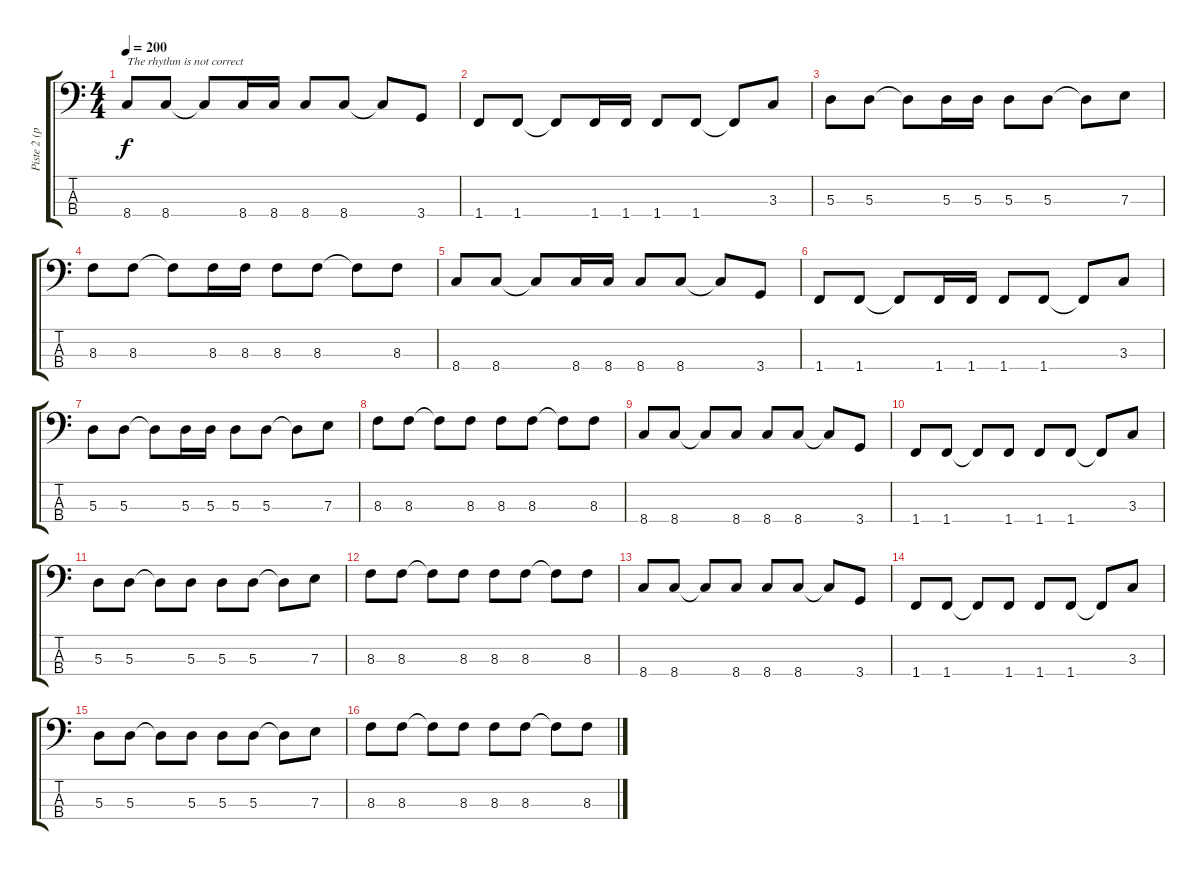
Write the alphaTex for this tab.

\track ("Piste 2 (pick)" "Piste 2 (p") {instrument slapbass2}
\staff {score tabs}
\tuning (G2 D2 A1 E1) {hide}
\ts (4 4)
\tempo 200
\clef f4
\ks c
8.4.8{txt "The rhythm is not correct " dy f instrument slapbass2} 8.4.8 8.4{t}.8 8.4.16 8.4.16 8.4.8 8.4.8 8.4{t}.8 3.4.8 |
1.4.8 1.4.8 1.4{t}.8 1.4.16 1.4.16 1.4.8 1.4.8 1.4{t}.8 3.3.8 |
5.3.8 5.3.8 5.3{t}.8 5.3.16 5.3.16 5.3.8 5.3.8 5.3{t}.8 7.3.8 |
8.3.8 8.3.8 8.3{t}.8 8.3.16 8.3.16 8.3.8 8.3.8 8.3{t}.8 8.3.8 |
8.4.8 8.4.8 8.4{t}.8 8.4.16 8.4.16 8.4.8 8.4.8 8.4{t}.8 3.4.8 |
1.4.8 1.4.8 1.4{t}.8 1.4.16 1.4.16 1.4.8 1.4.8 1.4{t}.8 3.3.8 |
5.3.8 5.3.8 5.3{t}.8 5.3.16 5.3.16 5.3.8 5.3.8 5.3{t}.8 7.3.8 |
8.3.8 8.3.8 8.3{t}.8 8.3.8 8.3.8 8.3.8 8.3{t}.8 8.3.8 |
8.4.8 8.4.8 8.4{t}.8 8.4.8 8.4.8 8.4.8 8.4{t}.8 3.4.8 |
1.4.8 1.4.8 1.4{t}.8 1.4.8 1.4.8 1.4.8 1.4{t}.8 3.3.8 |
5.3.8 5.3.8 5.3{t}.8 5.3.8 5.3.8 5.3.8 5.3{t}.8 7.3.8 |
8.3.8 8.3.8 8.3{t}.8 8.3.8 8.3.8 8.3.8 8.3{t}.8 8.3.8 |
8.4.8 8.4.8 8.4{t}.8 8.4.8 8.4.8 8.4.8 8.4{t}.8 3.4.8 |
1.4.8 1.4.8 1.4{t}.8 1.4.8 1.4.8 1.4.8 1.4{t}.8 3.3.8 |
5.3.8 5.3.8 5.3{t}.8 5.3.8 5.3.8 5.3.8 5.3{t}.8 7.3.8 |
8.3.8 8.3.8 8.3{t}.8 8.3.8 8.3.8 8.3.8 8.3{t}.8 8.3.8
